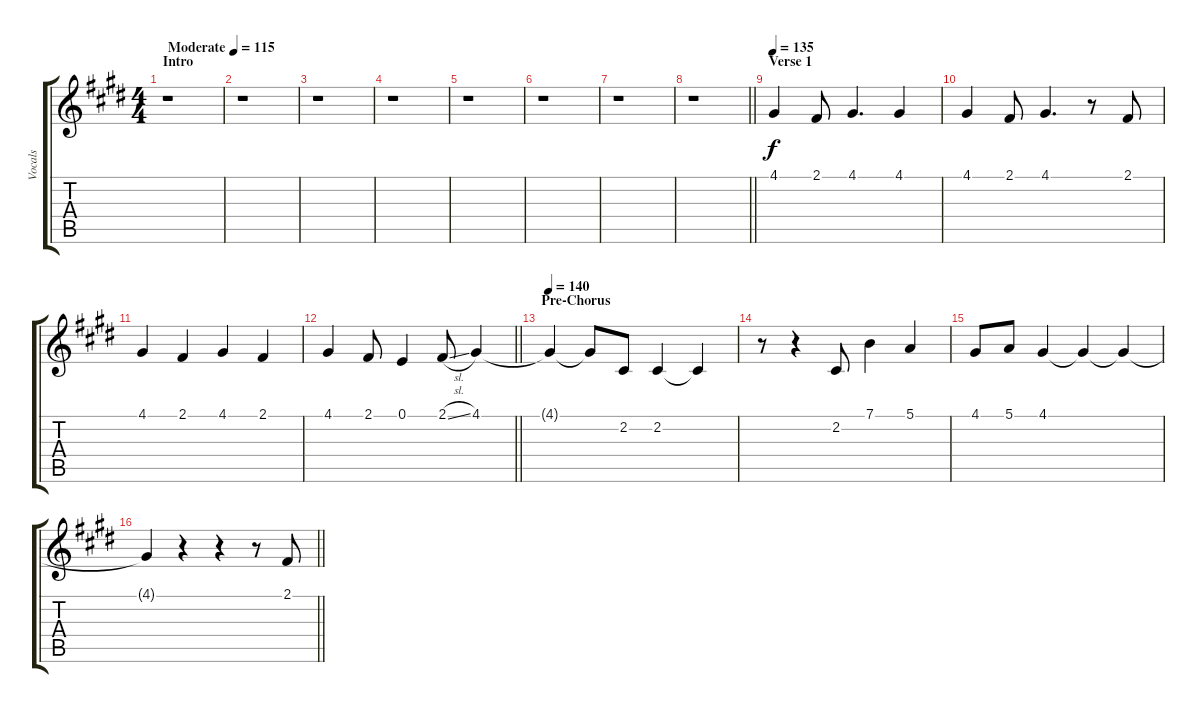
\track ("Vocals" "Vocals") {instrument altosax}
\staff {score tabs}
\tuning (E4 B3 G3 D3 A2 E2) {hide}
\ts (4 4)
\section ("" "Intro")
\tempo (115 "Moderate")
\clef g2
\ks e
r.1{dy f instrument altosax} |
r.1 |
r.1 |
r.1 |
r.1 |
r.1 |
r.1 |
\barLineRight lightlight
r.1 |
\section ("" "Verse 1")
\tempo 135
4.1.4 2.1.8 4.1.4{d} 4.1.4 |
4.1.4 2.1.8 4.1.4{d} r.8 2.1.8 |
4.1.4 2.1.4 4.1.4 2.1.4 |
\barLineRight lightlight
4.1.4 2.1.8 0.1.4 2.1{sl}.8 4.1.4 |
\section ("" "Pre-Chorus")
\tempo 140
4.1{t}.4 4.1{t}.8 2.2.8 2.2.4 2.2{t}.4 |
r.8 r.4 2.2.8 7.1.4 5.1.4 |
4.1.8 5.1.8 4.1.4 4.1{t}.4 4.1{t}.4 |
\barLineRight lightlight
4.1{t}.4 r.4 r.4 r.8 2.1.8
